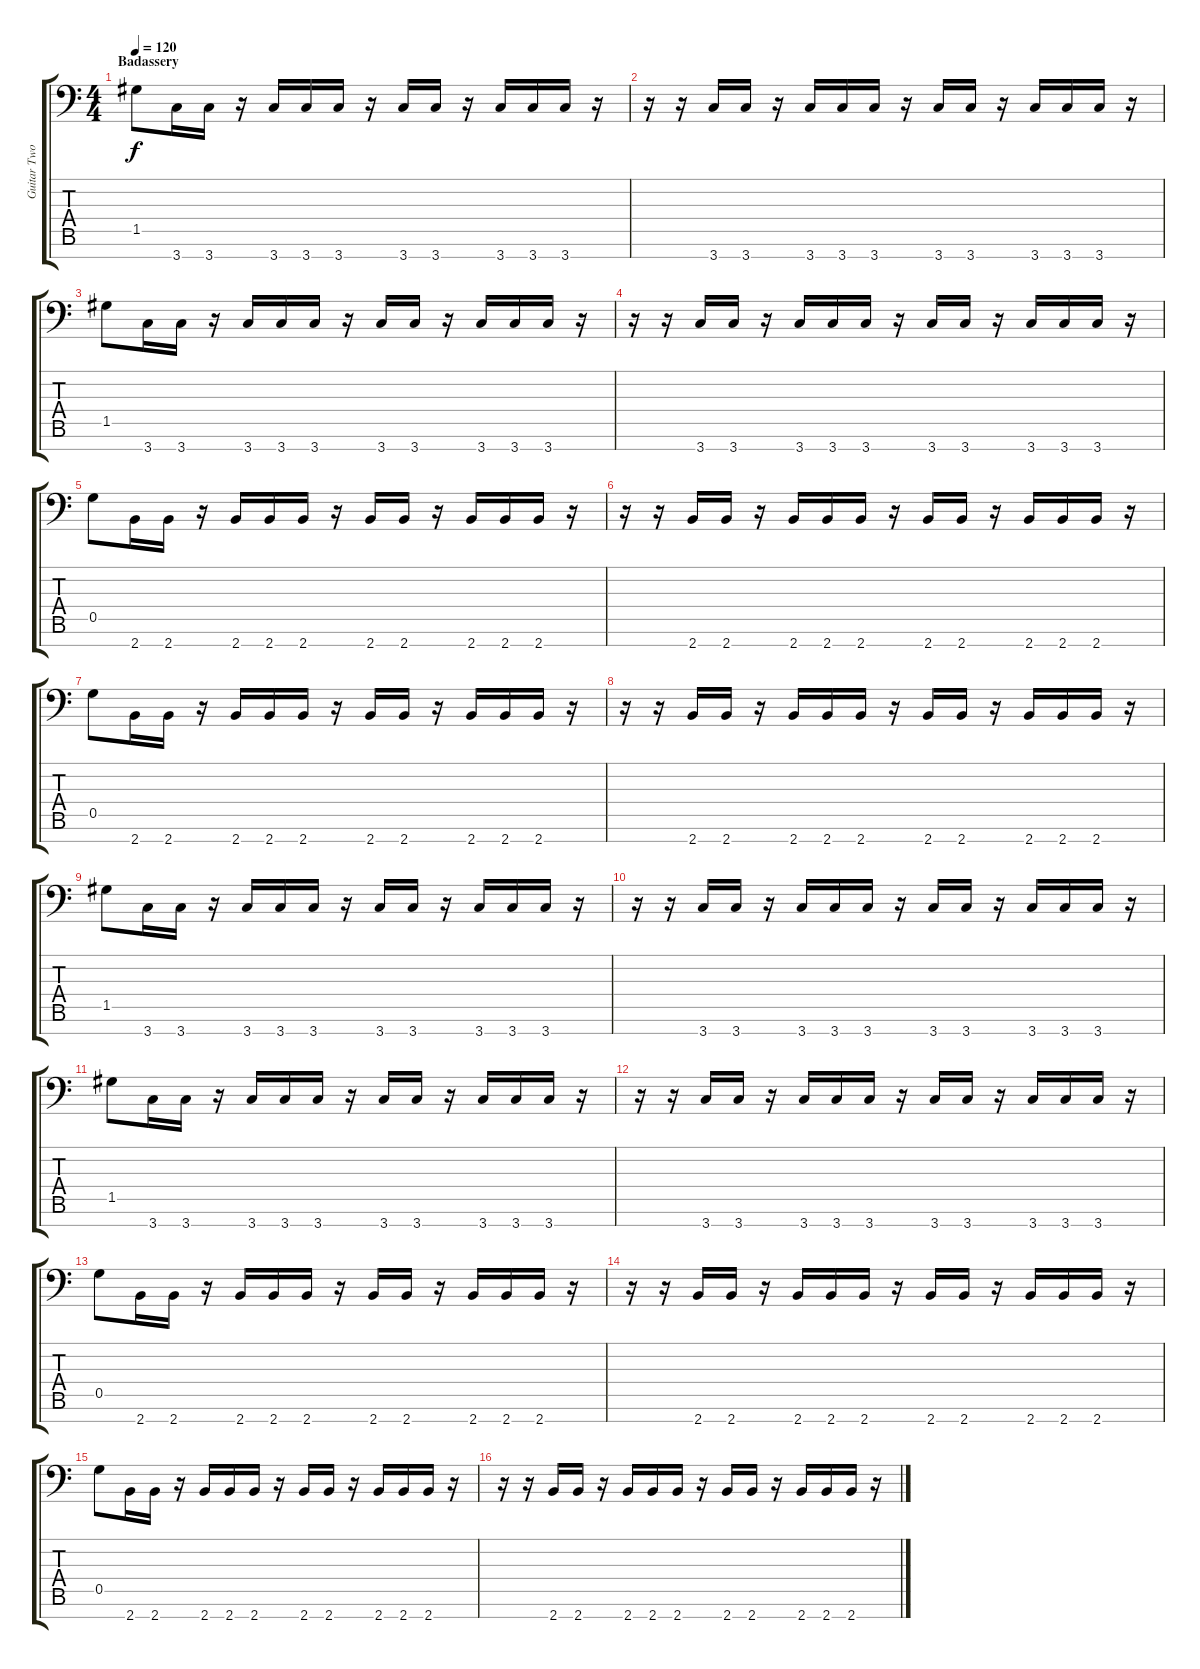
\track ("Guitar Two" "Guitar Two") {instrument overdrivenguitar}
\staff {score tabs}
\tuning (D4 A3 F3 C3 G2 D2 A1) {hide}
\ts (4 4)
\section ("" "Badassery")
\tempo 120
\clef f4
\ks c
1.5.8{dy f} 3.7.16 3.7.16 r.16 3.7.16 3.7.16 3.7.16 r.16 3.7.16 3.7.16 r.16 3.7.16 3.7.16 3.7.16 r.16 |
r.16 r.16 3.7.16 3.7.16 r.16 3.7.16 3.7.16 3.7.16 r.16 3.7.16 3.7.16 r.16 3.7.16 3.7.16 3.7.16 r.16 |
1.5.8 3.7.16 3.7.16 r.16 3.7.16 3.7.16 3.7.16 r.16 3.7.16 3.7.16 r.16 3.7.16 3.7.16 3.7.16 r.16 |
r.16 r.16 3.7.16 3.7.16 r.16 3.7.16 3.7.16 3.7.16 r.16 3.7.16 3.7.16 r.16 3.7.16 3.7.16 3.7.16 r.16 |
0.5.8 2.7.16 2.7.16 r.16 2.7.16 2.7.16 2.7.16 r.16 2.7.16 2.7.16 r.16 2.7.16 2.7.16 2.7.16 r.16 |
r.16 r.16 2.7.16 2.7.16 r.16 2.7.16 2.7.16 2.7.16 r.16 2.7.16 2.7.16 r.16 2.7.16 2.7.16 2.7.16 r.16 |
0.5.8 2.7.16 2.7.16 r.16 2.7.16 2.7.16 2.7.16 r.16 2.7.16 2.7.16 r.16 2.7.16 2.7.16 2.7.16 r.16 |
r.16 r.16 2.7.16 2.7.16 r.16 2.7.16 2.7.16 2.7.16 r.16 2.7.16 2.7.16 r.16 2.7.16 2.7.16 2.7.16 r.16 |
1.5.8 3.7.16 3.7.16 r.16 3.7.16 3.7.16 3.7.16 r.16 3.7.16 3.7.16 r.16 3.7.16 3.7.16 3.7.16 r.16 |
r.16 r.16 3.7.16 3.7.16 r.16 3.7.16 3.7.16 3.7.16 r.16 3.7.16 3.7.16 r.16 3.7.16 3.7.16 3.7.16 r.16 |
1.5.8 3.7.16 3.7.16 r.16 3.7.16 3.7.16 3.7.16 r.16 3.7.16 3.7.16 r.16 3.7.16 3.7.16 3.7.16 r.16 |
r.16 r.16 3.7.16 3.7.16 r.16 3.7.16 3.7.16 3.7.16 r.16 3.7.16 3.7.16 r.16 3.7.16 3.7.16 3.7.16 r.16 |
0.5.8 2.7.16 2.7.16 r.16 2.7.16 2.7.16 2.7.16 r.16 2.7.16 2.7.16 r.16 2.7.16 2.7.16 2.7.16 r.16 |
r.16 r.16 2.7.16 2.7.16 r.16 2.7.16 2.7.16 2.7.16 r.16 2.7.16 2.7.16 r.16 2.7.16 2.7.16 2.7.16 r.16 |
0.5.8 2.7.16 2.7.16 r.16 2.7.16 2.7.16 2.7.16 r.16 2.7.16 2.7.16 r.16 2.7.16 2.7.16 2.7.16 r.16 |
r.16 r.16 2.7.16 2.7.16 r.16 2.7.16 2.7.16 2.7.16 r.16 2.7.16 2.7.16 r.16 2.7.16 2.7.16 2.7.16 r.16
